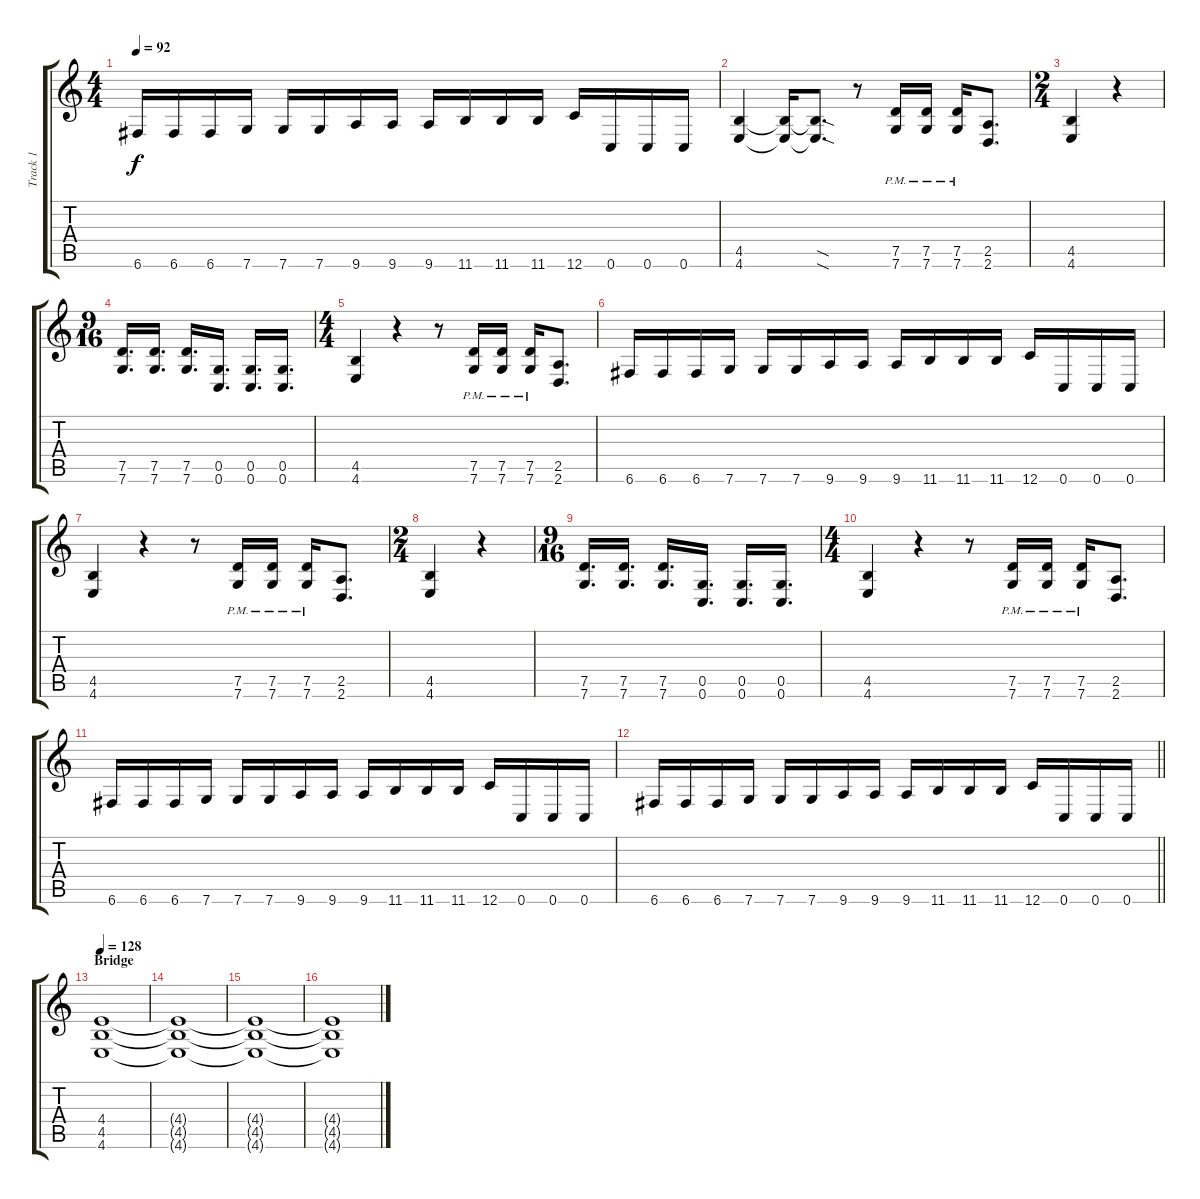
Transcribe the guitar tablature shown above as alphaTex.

\track ("Track 1" "Track 1") {instrument distortionguitar}
\staff {score tabs}
\tuning (D4 A3 F3 C3 G2 C2) {hide}
\ts (4 4)
\tempo 92
\clef g2
\ks c
6.6.16{dy f} 6.6.16 6.6.16 7.6.16 7.6.16 7.6.16 9.6.16 9.6.16 9.6.16 11.6.16 11.6.16 11.6.16 12.6.16 0.6.16 0.6.16 0.6.16 |
(4.5 4.6).4 (4.5{t} 4.6{t}).16 (4.5{sod t} 4.6{sod t}).8{d} r.8 (7.5{pm} 7.6{pm}).16 (7.5{pm} 7.6{pm}).16 (7.5{pm} 7.6{pm}).16 (2.5 2.6).8{d} |
\ts (2 4)
(4.5 4.6).4 r.4 |
\ts (9 16)
(7.5 7.6).16{d} (7.5 7.6).16{d} (7.5 7.6).16{d} (0.5 0.6).16{d} (0.5 0.6).16{d} (0.5 0.6).16{d} |
\ts (4 4)
(4.5 4.6).4 r.4 r.8 (7.5{pm} 7.6{pm}).16 (7.5{pm} 7.6{pm}).16 (7.5{pm} 7.6{pm}).16 (2.5 2.6).8{d} |
6.6.16 6.6.16 6.6.16 7.6.16 7.6.16 7.6.16 9.6.16 9.6.16 9.6.16 11.6.16 11.6.16 11.6.16 12.6.16 0.6.16 0.6.16 0.6.16 |
(4.5 4.6).4 r.4 r.8 (7.5{pm} 7.6{pm}).16 (7.5{pm} 7.6{pm}).16 (7.5{pm} 7.6{pm}).16 (2.5 2.6).8{d} |
\ts (2 4)
(4.5 4.6).4 r.4 |
\ts (9 16)
(7.5 7.6).16{d} (7.5 7.6).16{d} (7.5 7.6).16{d} (0.5 0.6).16{d} (0.5 0.6).16{d} (0.5 0.6).16{d} |
\ts (4 4)
(4.5 4.6).4 r.4 r.8 (7.5{pm} 7.6{pm}).16 (7.5{pm} 7.6{pm}).16 (7.5{pm} 7.6{pm}).16 (2.5 2.6).8{d} |
6.6.16 6.6.16 6.6.16 7.6.16 7.6.16 7.6.16 9.6.16 9.6.16 9.6.16 11.6.16 11.6.16 11.6.16 12.6.16 0.6.16 0.6.16 0.6.16 |
\barLineRight lightlight
6.6.16 6.6.16 6.6.16 7.6.16 7.6.16 7.6.16 9.6.16 9.6.16 9.6.16 11.6.16 11.6.16 11.6.16 12.6.16 0.6.16 0.6.16 0.6.16 |
\section ("" "Bridge")
\tempo 128
(4.4 4.5 4.6).1{volume 9} |
(4.4{t} 4.5{t} 4.6{t}).1 |
(4.4{t} 4.5{t} 4.6{t}).1{volume 8} |
(4.4{t} 4.5{t} 4.6{t}).1
